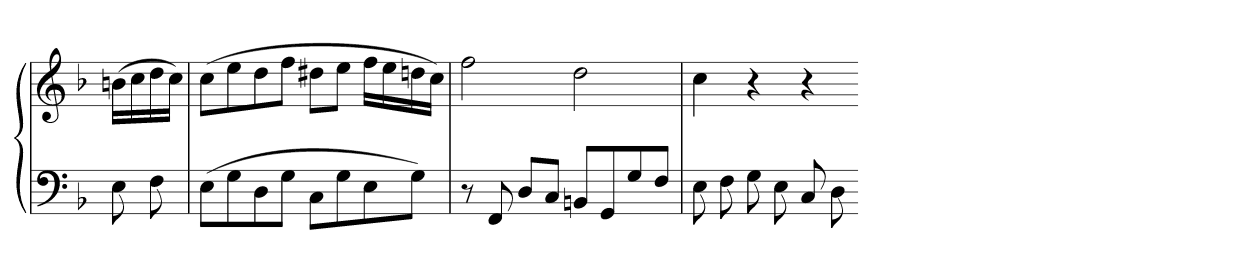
**kern	**kern
*part1	*part1
*staff2	*staff1
*clefF4	*clefG2
*k[b-]	*k[b-]
*F:	*F:
=	=
8E	(16bnLL
.	16cc
8F	16dd
.	16ccJJ)
=	=
(8EL	(8ccL
8G	8ee
8D	8dd
8GJ	8ffJ
8CL	8dd#XL
8G	8eeJ
8E	16ffLL
.	16ee
8GJ)	16ddn
.	16ccJJ)
=	=
8r	2ff
8FF	.
8DL	.
8CJ	.
8BBnL	2dd
8GG	.
8G	.
8FJ	.
=	=
8E	4cc
8F	.
8G	4r
8E	.
8C	4r
8D	.
=-	=-
*-	*-
